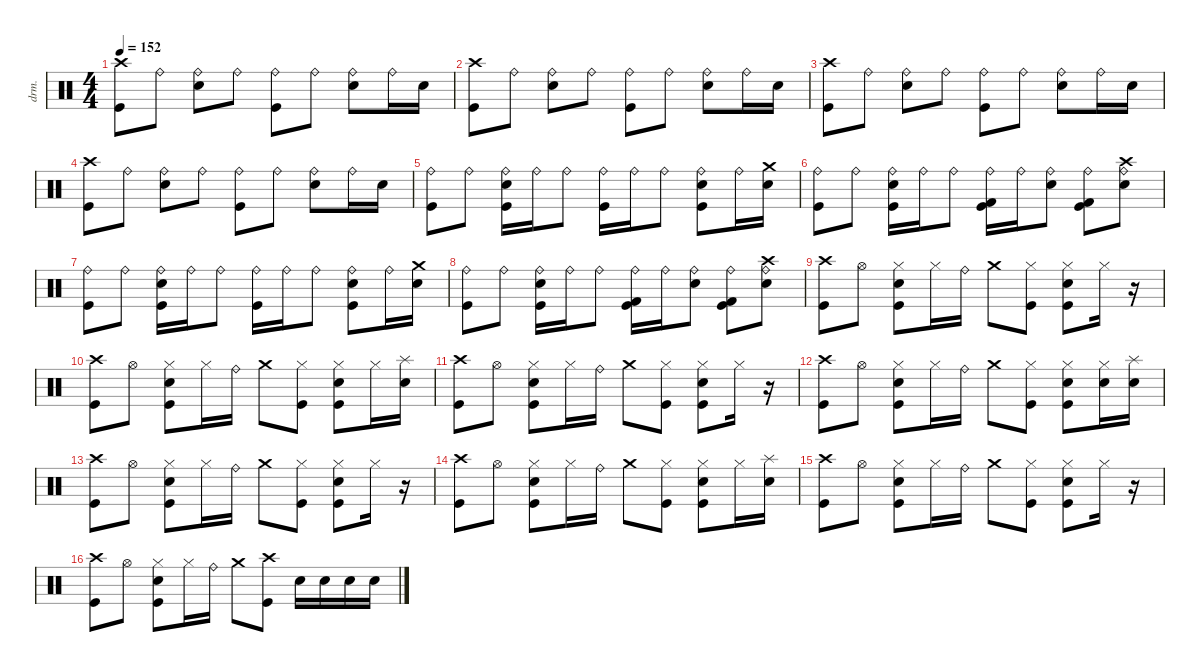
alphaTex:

\defaultSystemsLayout 4
\hideDynamics
\bracketExtendMode nobrackets
\track ("Drums" "drm.") {instrument percussion}
\staff {score}
\articulation defaults
\ts (4 4)
\tempo 152
\clef neutral
\ks c
("Crash high (hit)" "Kick (hit)").8{dy f} "Ride (bell)".8 ("Ride (bell)" "Snare (hit) 2").8 "Ride (bell)".8 ("Ride (bell)" "Kick (hit)").8 "Ride (bell)".8 ("Ride (bell)" "Snare (hit) 2").8 "Ride (bell)".16 "Snare (hit) 2".16 |
("Crash high (hit)" "Kick (hit)").8 "Ride (bell)".8 ("Ride (bell)" "Snare (hit) 2").8 "Ride (bell)".8 ("Ride (bell)" "Kick (hit)").8 "Ride (bell)".8 ("Ride (bell)" "Snare (hit) 2").8 "Ride (bell)".16 "Snare (hit) 2".16 |
("Crash high (hit)" "Kick (hit)").8 "Ride (bell)".8 ("Ride (bell)" "Snare (hit) 2").8 "Ride (bell)".8 ("Ride (bell)" "Kick (hit)").8 "Ride (bell)".8 ("Ride (bell)" "Snare (hit) 2").8 "Ride (bell)".16 "Snare (hit) 2".16 |
("Crash high (hit)" "Kick (hit)").8 "Ride (bell)".8 ("Ride (bell)" "Snare (hit) 2").8 "Ride (bell)".8 ("Ride (bell)" "Kick (hit)").8 "Ride (bell)".8 ("Ride (bell)" "Snare (hit) 2").8 "Ride (bell)".16 "Snare (hit) 2".16 |
("Ride (bell)" "Kick (hit)").8 "Ride (bell)".8 ("Ride (bell)" "Snare (hit) 2" "Kick (hit)").16 "Ride (bell)".16 "Ride (bell)".8 ("Ride (bell)" "Kick (hit)").16 "Ride (bell)".16 "Ride (bell)".8 ("Ride (bell)" "Snare (hit) 2" "Kick (hit)").8 "Ride (bell)".16 ("Crash medium (hit)" "Snare (hit) 2").16 |
("Ride (bell)" "Kick (hit)").8 "Ride (bell)".8 ("Ride (bell)" "Snare (hit) 2" "Kick (hit)").16 "Ride (bell)".16 "Ride (bell)".8 ("Ride (bell)" "Kick (hit) 2" "Kick (hit)").16 "Ride (bell)".16 ("Ride (bell)" "Snare (hit) 2").8 ("Ride (bell)" "Kick (hit) 2" "Kick (hit)").8 ("Ride (bell)" "Crash high (hit)" "Snare (hit) 2").8 |
("Ride (bell)" "Kick (hit)").8 "Ride (bell)".8 ("Ride (bell)" "Snare (hit) 2" "Kick (hit)").16 "Ride (bell)".16 "Ride (bell)".8 ("Ride (bell)" "Kick (hit)").16 "Ride (bell)".16 "Ride (bell)".8 ("Ride (bell)" "Snare (hit) 2" "Kick (hit)").8 "Ride (bell)".16 ("Crash medium (hit)" "Snare (hit) 2").16 |
("Ride (bell)" "Kick (hit)").8 "Ride (bell)".8 ("Ride (bell)" "Snare (hit) 2" "Kick (hit)").16 "Ride (bell)".16 "Ride (bell)".8 ("Ride (bell)" "Kick (hit) 2" "Kick (hit)").16 "Ride (bell)".16 ("Ride (bell)" "Snare (hit) 2").8 ("Ride (bell)" "Kick (hit) 2" "Kick (hit)").8 ("Ride (bell)" "Crash high (hit)" "Snare (hit) 2").8 |
("Crash high (hit)" "Kick (hit)").8 "Hi-Hat (open)".8 ("Hi-Hat (closed)" "Snare (hit) 2" "Kick (hit)").8 "Hi-Hat (closed)".16 "Ride (bell)".16 "Crash medium (hit)".8 ("Hi-Hat (closed)" "Kick (hit)").8 ("Hi-Hat (closed)" "Snare (hit) 2" "Kick (hit)").8 "Hi-Hat (closed)".16 r.16 |
("Crash high (hit)" "Kick (hit)").8 "Hi-Hat (open)".8 ("Hi-Hat (closed)" "Snare (hit) 2" "Kick (hit)").8 "Hi-Hat (closed)".16 "Ride (bell)".16 "Crash medium (hit)".8 ("Hi-Hat (closed)" "Kick (hit)").8 ("Hi-Hat (closed)" "Snare (hit) 2" "Kick (hit)").8 "Hi-Hat (closed)".16 ("Splash (hit)" "Snare (hit) 2").16 |
("Crash high (hit)" "Kick (hit)").8 "Hi-Hat (open)".8 ("Hi-Hat (closed)" "Snare (hit) 2" "Kick (hit)").8 "Hi-Hat (closed)".16 "Ride (bell)".16 "Crash medium (hit)".8 ("Hi-Hat (closed)" "Kick (hit)").8 ("Hi-Hat (closed)" "Snare (hit) 2" "Kick (hit)").8 "Hi-Hat (closed)".16 r.16 |
("Crash high (hit)" "Kick (hit)").8 "Hi-Hat (open)".8 ("Hi-Hat (closed)" "Snare (hit) 2" "Kick (hit)").8 "Hi-Hat (closed)".16 "Ride (bell)".16 "Crash medium (hit)".8 ("Hi-Hat (closed)" "Kick (hit)").8 ("Hi-Hat (closed)" "Snare (hit) 2" "Kick (hit)").8 ("Hi-Hat (closed)" "Snare (hit) 2").16 ("Splash (hit)" "Snare (hit) 2").16 |
("Crash high (hit)" "Kick (hit)").8 "Hi-Hat (open)".8 ("Hi-Hat (closed)" "Snare (hit) 2" "Kick (hit)").8 "Hi-Hat (closed)".16 "Ride (bell)".16 "Crash medium (hit)".8 ("Hi-Hat (closed)" "Kick (hit)").8 ("Hi-Hat (closed)" "Snare (hit) 2" "Kick (hit)").8 "Hi-Hat (closed)".16 r.16 |
("Crash high (hit)" "Kick (hit)").8 "Hi-Hat (open)".8 ("Hi-Hat (closed)" "Snare (hit) 2" "Kick (hit)").8 "Hi-Hat (closed)".16 "Ride (bell)".16 "Crash medium (hit)".8 ("Hi-Hat (closed)" "Kick (hit)").8 ("Hi-Hat (closed)" "Snare (hit) 2" "Kick (hit)").8 "Hi-Hat (closed)".16 ("Splash (hit)" "Snare (hit) 2").16 |
("Crash high (hit)" "Kick (hit)").8 "Hi-Hat (open)".8 ("Hi-Hat (closed)" "Snare (hit) 2" "Kick (hit)").8 "Hi-Hat (closed)".16 "Ride (bell)".16 "Crash medium (hit)".8 ("Hi-Hat (closed)" "Kick (hit)").8 ("Hi-Hat (closed)" "Snare (hit) 2" "Kick (hit)").8 "Hi-Hat (closed)".16 r.16 |
("Crash high (hit)" "Kick (hit)").8 "Hi-Hat (open)".8 ("Hi-Hat (closed)" "Snare (hit) 2" "Kick (hit)").8 "Hi-Hat (closed)".16 "Ride (bell)".16 "Crash medium (hit)".8 ("Crash high (hit)" "Kick (hit)").8 "Snare (hit) 2".16 "Snare (hit) 2".16 "Snare (hit) 2".16 "Snare (hit) 2".16
